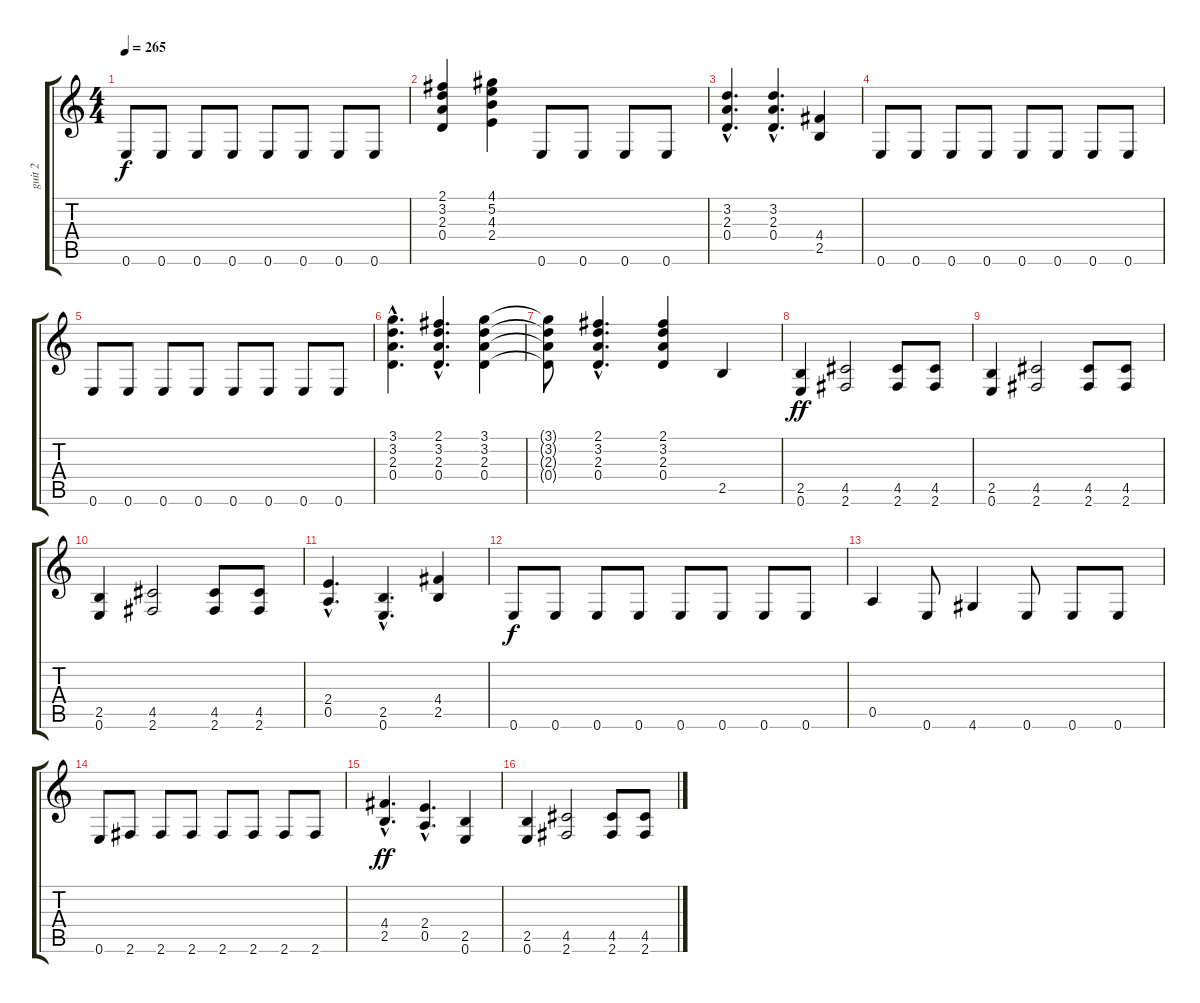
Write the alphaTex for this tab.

\track ("guit 2" "guit 2") {instrument distortionguitar}
\staff {score tabs}
\tuning (E4 B3 G3 D3 A2 E2) {hide}
\ts (4 4)
\tempo 265
\clef g2
\ks c
0.6.8{dy f} 0.6.8 0.6.8 0.6.8 0.6.8 0.6.8 0.6.8 0.6.8 |
(2.1 3.2 2.3 0.4).4 (4.1 5.2 4.3 2.4).4 0.6.8 0.6.8 0.6.8 0.6.8 |
(3.2{hac} 2.3{hac} 0.4{hac}).4{d} (3.2{hac} 2.3{hac} 0.4{hac}).4{d} (4.4 2.5).4 |
0.6.8 0.6.8 0.6.8 0.6.8 0.6.8 0.6.8 0.6.8 0.6.8 |
0.6.8 0.6.8 0.6.8 0.6.8 0.6.8 0.6.8 0.6.8 0.6.8 |
(3.1{hac} 3.2{hac} 2.3{hac} 0.4{hac}).4{d} (2.1{hac} 3.2{hac} 2.3{hac} 0.4{hac}).4{d} (3.1 3.2 2.3 0.4).4 |
(3.1{t} 3.2{t} 2.3{t} 0.4{t}).8 (2.1{hac} 3.2{hac} 2.3{hac} 0.4{hac}).4{d} (2.1 3.2 2.3 0.4).4 2.5.4 |
(2.5 0.6).4{dy ff} (4.5 2.6).2 (4.5 2.6).8 (4.5 2.6).8 |
(2.5 0.6).4 (4.5 2.6).2 (4.5 2.6).8 (4.5 2.6).8 |
(2.5 0.6).4 (4.5 2.6).2 (4.5 2.6).8 (4.5 2.6).8 |
(2.4{hac} 0.5{hac}).4{d} (2.5{hac} 0.6{hac}).4{d} (4.4 2.5).4 |
0.6.8{dy f} 0.6.8 0.6.8 0.6.8 0.6.8 0.6.8 0.6.8 0.6.8 |
0.5.4 0.6.8 4.6.4 0.6.8 0.6.8 0.6.8 |
0.6.8 2.6.8 2.6.8 2.6.8 2.6.8 2.6.8 2.6.8 2.6.8 |
(4.4{hac} 2.5{hac}).4{d dy ff} (2.4{hac} 0.5{hac}).4{d} (2.5 0.6).4 |
(2.5 0.6).4 (4.5 2.6).2 (4.5 2.6).8 (4.5 2.6).8
